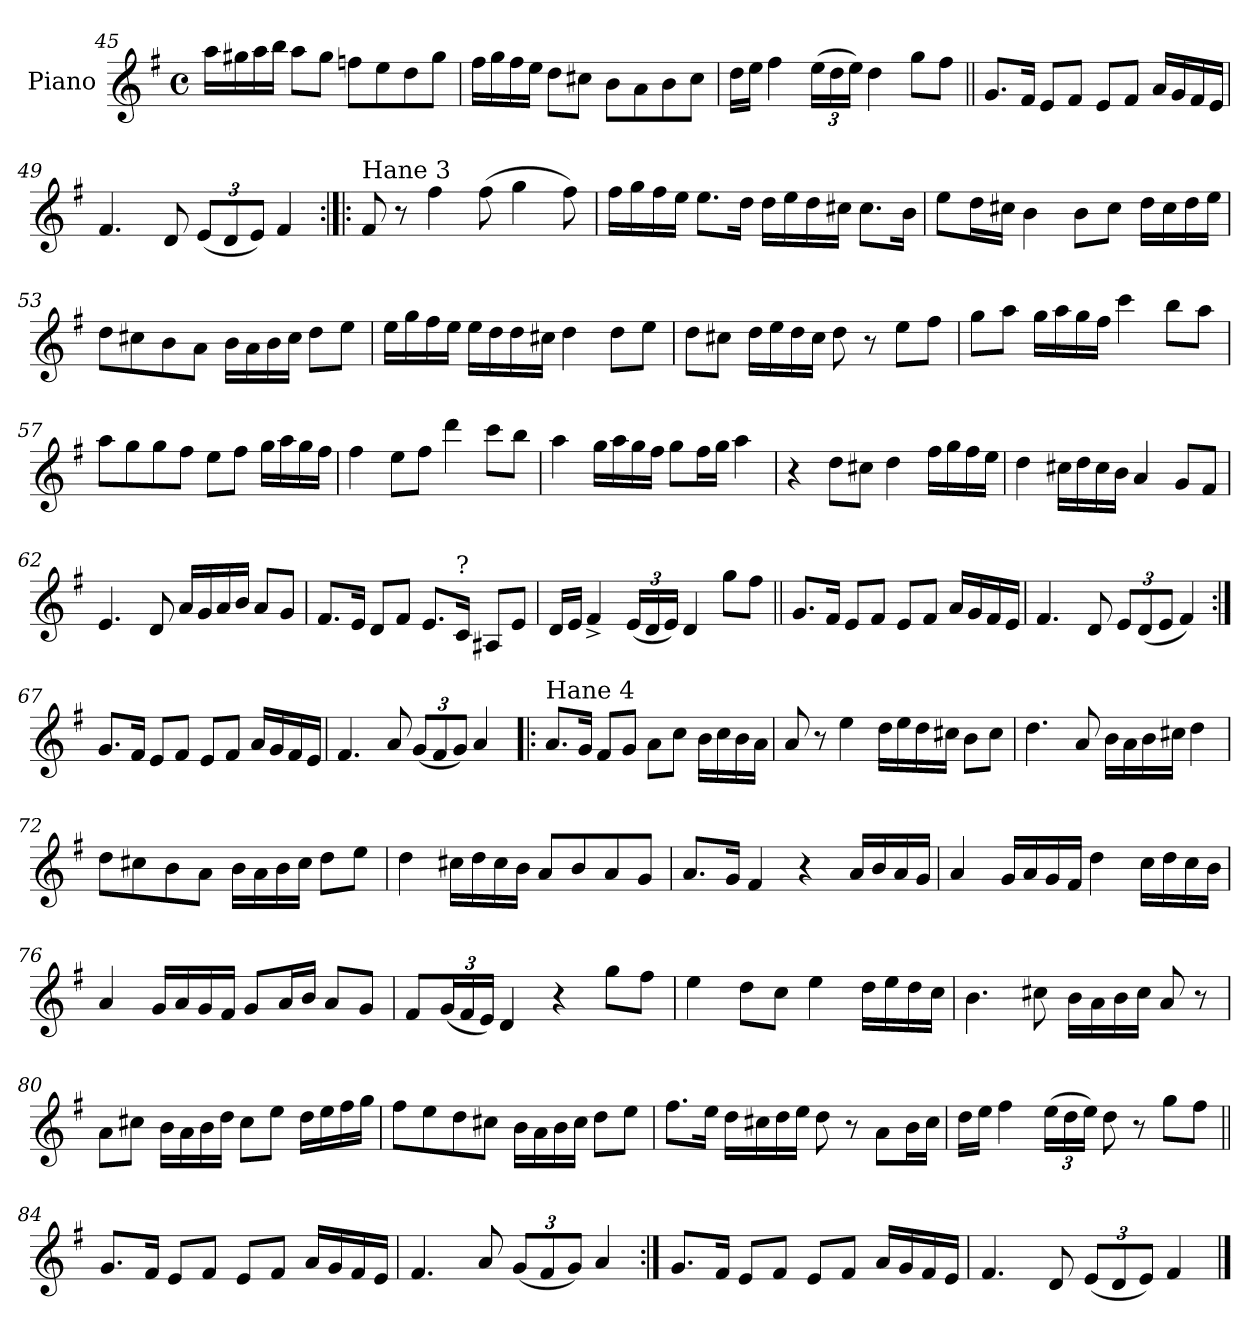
**kern
*part1
*staff1
*I"Piano
*I'Pno.
*clefG2
*k[f#]
*M4/4
*met(c)
=45
16aa\LL
16gg#X\
16aa\
16bb\JJ
8aa\L
8gg#\J
8ffn\L
8ee\
8dd\
8gg#\J
=46
16ff#\LL
16gg\
16ff#\
16ee\JJ
8dd\L
8cc#X\J
8b\L
8a\
8b\
8cc#\J
=47
16dd\LL
16ee\JJ
4ff#\
*Xbrackettup
(>24ee\LL
24dd\
24ee\JJ)
4dd\
8gg\L
8ff#\J
!!LO:LB:g=z
=48||
8.g/L
16f#/Jk
8e/L
8f#/J
8e/L
8f#/J
16a/LL
16g/
16f#/
16e/JJ
=49
4.f#/
8d/
(<12e/L
12d/
12e/J)
4f#/
=50:|!|:
!LO:TX:a:t=Hane 3
8f#/
8r
4ff#\
(>8ff#\
4gg\
8ff#\)
=51
16ff#\LL
16gg\
16ff#\
16ee\JJ
8.ee\L
16dd\Jk
16dd\LL
16ee\
16dd\
16cc#X\JJ
8.cc#\L
16b\Jk
!!LO:LB:g=z
=52
8ee\L
16dd\L
16cc#X\JJ
4b\
8b\L
8cc#\J
16dd\LL
16cc#\
16dd\
16ee\JJ
=53
8dd\L
8cc#X\
8b\
8a\J
16b\LL
16a\
16b\
16cc#\JJ
8dd\L
8ee\J
=54
16ee\LL
16gg\
16ff#\
16ee\JJ
16ee\LL
16dd\
16dd\
16cc#X\JJ
4dd\
8dd\L
8ee\J
=55
8dd\L
8cc#X\J
16dd\LL
16ee\
16dd\
16cc#\JJ
8dd\
8r
8ee\L
8ff#\J
!!LO:LB:g=z
=56
8gg\L
8aa\J
16gg\LL
16aa\
16gg\
16ff#\JJ
4ccc\
8bb\L
8aa\J
=57
8aa\L
8gg\
8gg\
8ff#\J
8ee\L
8ff#\J
16gg\LL
16aa\
16gg\
16ff#\JJ
=58
4ff#\
8ee\L
8ff#\J
4ddd\
8ccc\L
8bb\J
=59
4aa\
16gg\LL
16aa\
16gg\
16ff#\JJ
8gg\L
16ff#\L
16gg\JJ
4aa\
!!LO:LB:g=z
=60
4r
8dd\L
8cc#X\J
4dd\
16ff#\LL
16gg\
16ff#\
16ee\JJ
=61
4dd\
16cc#X\LL
16dd\
16cc#\
16b\JJ
4a/
8g/L
8f#/J
=62
4.e/
8d/
16a/LL
16g/
16a/
16b/JJ
8a/L
8g/J
=63
8.f#/L
16e/Jk
8d/L
8f#/J
8.e/L
!LO:TX:a:t=?
16c/Jk
8A#X/L
8e/J
!!LO:LB:g=z
=64
16d/LL
16e/JJ
4f#^/
(<24e/LL
24d/
24e/JJ)
4d/
8gg\L
8ff#\J
=65||
8.g/L
16f#/Jk
8e/L
8f#/J
8e/L
8f#/J
16a/LL
16g/
16f#/
16e/JJ
=66
4.f#/
8d/
12e/L
(<12d/
12e/J
4f#/)
=67:|!
8.g/L
16f#/Jk
8e/L
8f#/J
8e/L
8f#/J
16a/LL
16g/
16f#/
16e/JJ
=68
4.f#/
8a/
(<12g/L
12f#/
12g/J)
4a/
!!LO:LB:g=z
=69!|:
!LO:TX:a:t=Hane 4
8.a/L
16g/Jk
8f#/L
8g/J
8a\L
8cc\J
16b\LL
16cc\
16b\
16a\JJ
=70
8a/
8r
4ee\
16dd\LL
16ee\
16dd\
16cc#X\JJ
8b\L
8cc#\J
=71
4.dd\
8a/
16b\LL
16a\
16b\
16cc#X\JJ
4dd\
=72
8dd\L
8cc#X\
8b\
8a\J
16b\LL
16a\
16b\
16cc#\JJ
8dd\L
8ee\J
!!LO:LB:g=z
=73
4dd\
16cc#X\LL
16dd\
16cc#\
16b\JJ
8a/L
8b/
8a/
8g/J
=74
8.a/L
16g/Jk
4f#/
4r
16a/LL
16b/
16a/
16g/JJ
=75
4a/
16g/LL
16a/
16g/
16f#/JJ
4dd\
16cc\LL
16dd\
16cc\
16b\JJ
=76
4a/
16g/LL
16a/
16g/
16f#/JJ
8g/L
16a/L
16b/JJ
8a/L
8g/J
!!LO:LB:g=z
=77
8f#/L
(<24g/L
24f#/
24e/JJ)
4d/
4r
8gg\L
8ff#\J
=78
4ee\
8dd\L
8cc\J
4ee\
16dd\LL
16ee\
16dd\
16cc\JJ
=79
4.b\
8cc#X\
16b\LL
16a\
16b\
16cc#\JJ
8a/
8r
=80
8a\L
8cc#X\J
16b\LL
16a\
16b\
16dd\JJ
8cc#\L
8ee\J
16dd\LL
16ee\
16ff#\
16gg\JJ
!!LO:LB:g=z
=81
8ff#\L
8ee\
8dd\
8cc#X\J
16b\LL
16a\
16b\
16cc#\JJ
8dd\L
8ee\J
=82
8.ff#\L
16ee\Jk
16dd\LL
16cc#X\
16dd\
16ee\JJ
8dd\
8r
8a\L
16b\L
16cc#\JJ
=83
16dd\LL
16ee\JJ
4ff#\
(>24ee\LL
24dd\
24ee\JJ)
8dd\
8r
8gg\L
8ff#\J
=84||
8.g/L
16f#/Jk
8e/L
8f#/J
8e/L
8f#/J
16a/LL
16g/
16f#/
16e/JJ
!!LO:PB:g=z
=85
4.f#/
8a/
(<12g/L
12f#/
12g/J)
4a/
=86:|!
8.g/L
16f#/Jk
8e/L
8f#/J
8e/L
8f#/J
16a/LL
16g/
16f#/
16e/JJ
=87
4.f#/
8d/
(<12e/L
12d/
12e/J)
4f#/
==
*-
